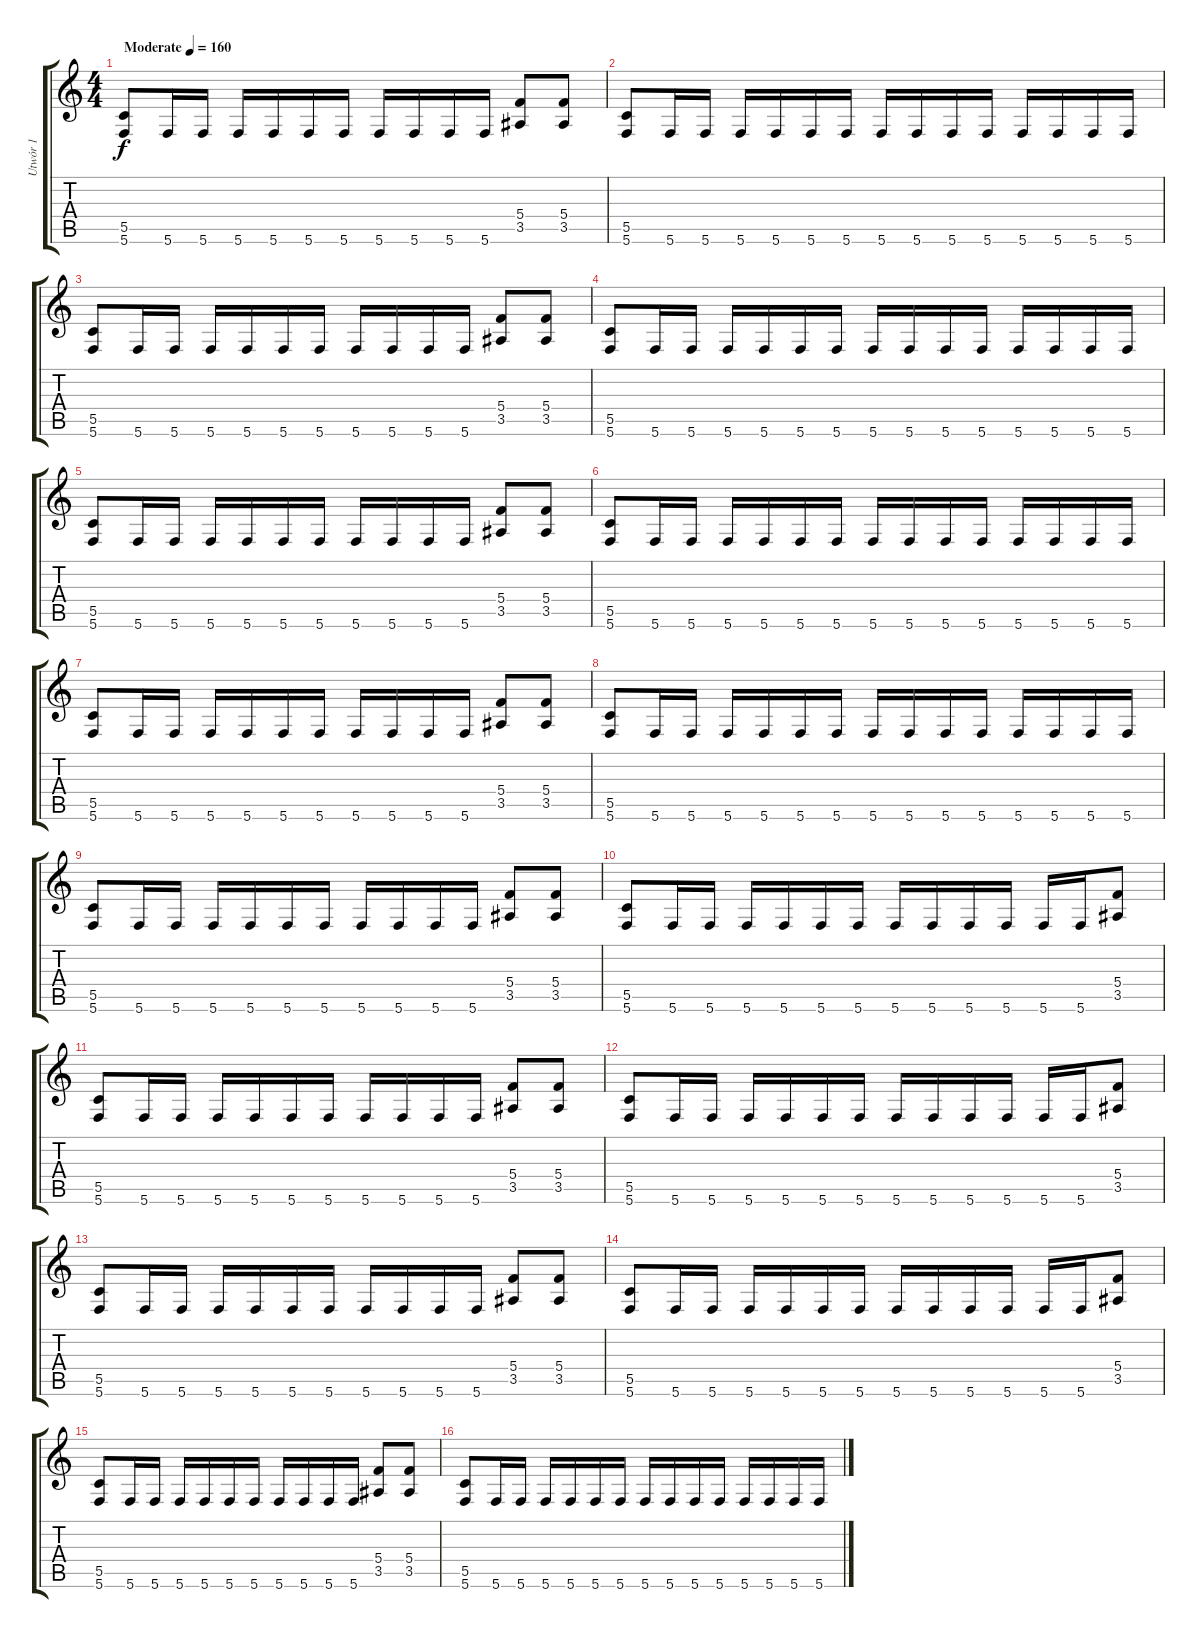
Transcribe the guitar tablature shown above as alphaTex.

\track ("Utwór 1" "Utwór 1") {instrument distortionguitar}
\staff {score tabs}
\tuning (D4 A3 F3 C3 G2 C2) {hide}
\ts (4 4)
\tempo (160 "Moderate")
\clef g2
\ks c
(5.5 5.6).8{dy f instrument distortionguitar} 5.6.16 5.6.16 5.6.16 5.6.16 5.6.16 5.6.16 5.6.16 5.6.16 5.6.16 5.6.16 (5.4 3.5).8 (5.4 3.5).8 |
(5.5 5.6).8 5.6.16 5.6.16 5.6.16 5.6.16 5.6.16 5.6.16 5.6.16 5.6.16 5.6.16 5.6.16 5.6.16 5.6.16 5.6.16 5.6.16 |
(5.5 5.6).8 5.6.16 5.6.16 5.6.16 5.6.16 5.6.16 5.6.16 5.6.16 5.6.16 5.6.16 5.6.16 (5.4 3.5).8 (5.4 3.5).8 |
(5.5 5.6).8 5.6.16 5.6.16 5.6.16 5.6.16 5.6.16 5.6.16 5.6.16 5.6.16 5.6.16 5.6.16 5.6.16 5.6.16 5.6.16 5.6.16 |
(5.5 5.6).8 5.6.16 5.6.16 5.6.16 5.6.16 5.6.16 5.6.16 5.6.16 5.6.16 5.6.16 5.6.16 (5.4 3.5).8 (5.4 3.5).8 |
(5.5 5.6).8 5.6.16 5.6.16 5.6.16 5.6.16 5.6.16 5.6.16 5.6.16 5.6.16 5.6.16 5.6.16 5.6.16 5.6.16 5.6.16 5.6.16 |
(5.5 5.6).8 5.6.16 5.6.16 5.6.16 5.6.16 5.6.16 5.6.16 5.6.16 5.6.16 5.6.16 5.6.16 (5.4 3.5).8 (5.4 3.5).8 |
(5.5 5.6).8 5.6.16 5.6.16 5.6.16 5.6.16 5.6.16 5.6.16 5.6.16 5.6.16 5.6.16 5.6.16 5.6.16 5.6.16 5.6.16 5.6.16 |
(5.5 5.6).8 5.6.16 5.6.16 5.6.16 5.6.16 5.6.16 5.6.16 5.6.16 5.6.16 5.6.16 5.6.16 (5.4 3.5).8 (5.4 3.5).8 |
(5.5 5.6).8 5.6.16 5.6.16 5.6.16 5.6.16 5.6.16 5.6.16 5.6.16 5.6.16 5.6.16 5.6.16 5.6.16 5.6.16 (5.4 3.5).8 |
(5.5 5.6).8 5.6.16 5.6.16 5.6.16 5.6.16 5.6.16 5.6.16 5.6.16 5.6.16 5.6.16 5.6.16 (5.4 3.5).8 (5.4 3.5).8 |
(5.5 5.6).8 5.6.16 5.6.16 5.6.16 5.6.16 5.6.16 5.6.16 5.6.16 5.6.16 5.6.16 5.6.16 5.6.16 5.6.16 (5.4 3.5).8 |
(5.5 5.6).8 5.6.16 5.6.16 5.6.16 5.6.16 5.6.16 5.6.16 5.6.16 5.6.16 5.6.16 5.6.16 (5.4 3.5).8 (5.4 3.5).8 |
(5.5 5.6).8 5.6.16 5.6.16 5.6.16 5.6.16 5.6.16 5.6.16 5.6.16 5.6.16 5.6.16 5.6.16 5.6.16 5.6.16 (5.4 3.5).8 |
(5.5 5.6).8 5.6.16 5.6.16 5.6.16 5.6.16 5.6.16 5.6.16 5.6.16 5.6.16 5.6.16 5.6.16 (5.4 3.5).8 (5.4 3.5).8 |
(5.5 5.6).8 5.6.16 5.6.16 5.6.16 5.6.16 5.6.16 5.6.16 5.6.16 5.6.16 5.6.16 5.6.16 5.6.16 5.6.16 5.6.16 5.6.16
